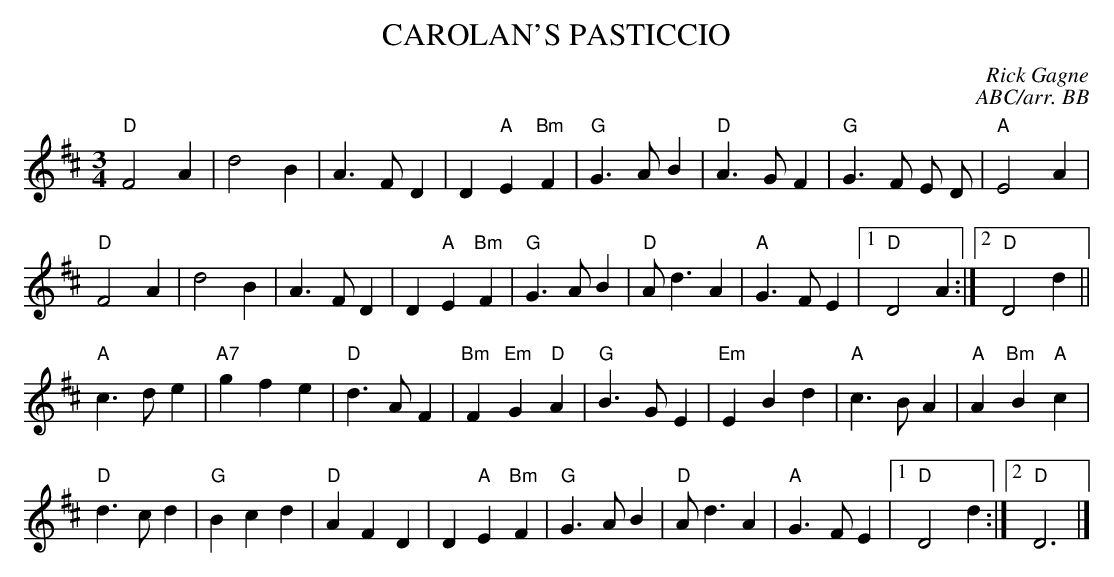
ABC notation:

X:1
T: CAROLAN'S PASTICCIO
C: Rick Gagne
C:ABC/arr. BB
M: 3/4
L: 1/8
K: D
"D"F4 A2 | d4 B2 | A3 F D2 | D2 "A"E2 "Bm"F2 |\
"G"G3 A B2 | "D"A3 G F2 | "G"G3 F E D | "A"E4 A2 |
"D"F4 A2 | d4 B2 | A3 F D2 | D2 "A"E2 "Bm"F2 |\
"G"G3 A B2 | "D"A d3 A2 | "A"G3 F E2 |1 "D"D4 A2 :|2 "D"D4 d2 ||
"A"c3 d e2 | "A7"g2 f2 e2 | "D"d3 A F2 | "Bm"F2 "Em"G2 "D"A2 |\
"G"B3 G E2 | "Em"E2 B2 d2 | "A"c3 B A2 | "A"A2 "Bm"B2 "A"c2 |
"D"d3 c d2 | "G"B2 c2 d2 | "D"A2 F2 D2 | D2 "A"E2 "Bm"F2 |\
"G"G3 A B2 | "D"A d3 A2 | "A"G3 F E2 |1 "D"D4 d2 :|2 "D"D6 |]
